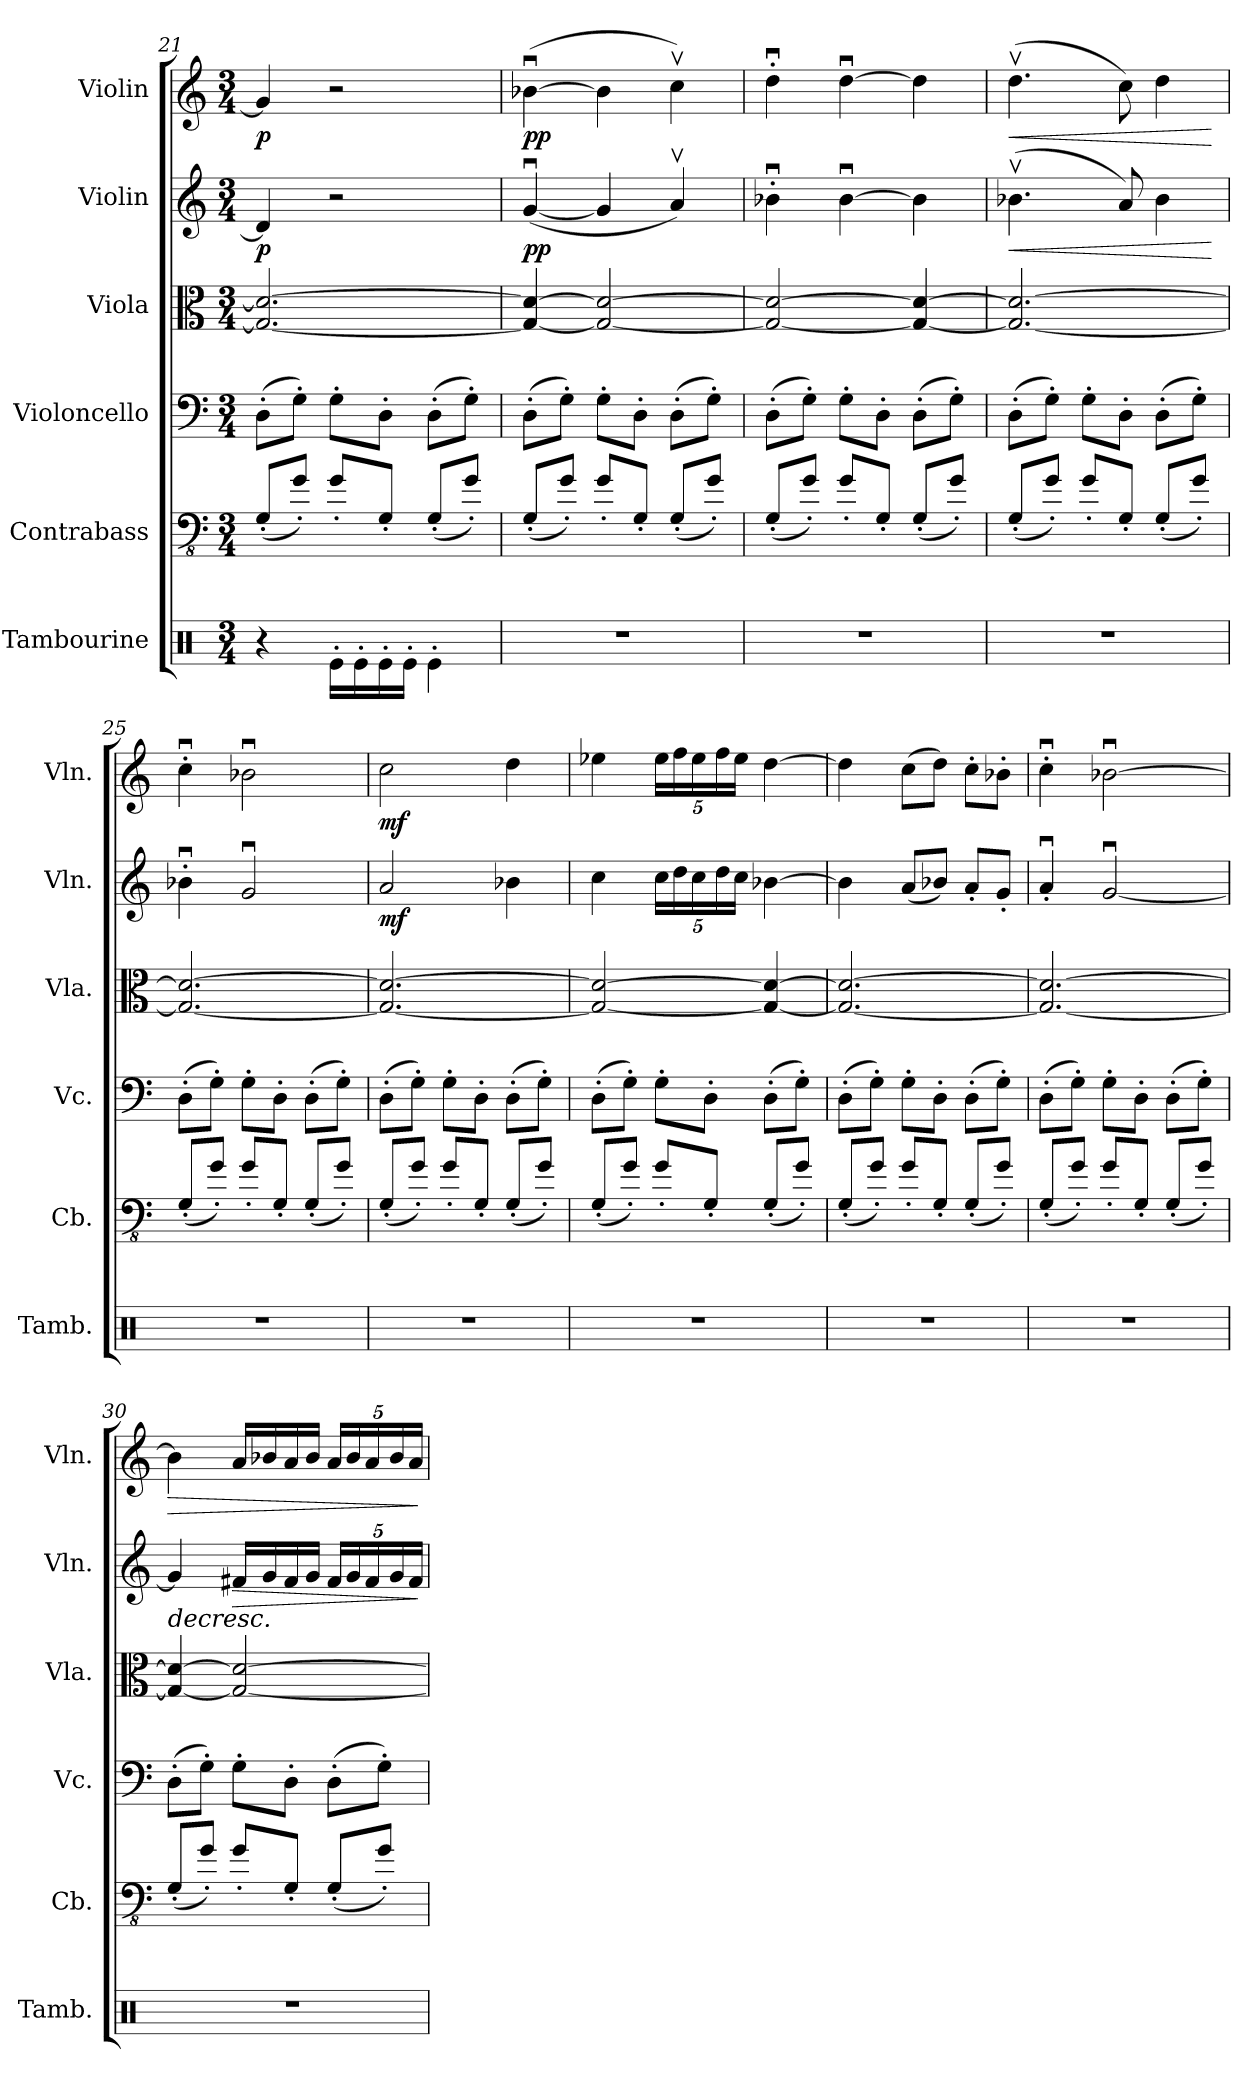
**kern	**kern	**kern	**kern	**kern	**dynam	**kern	**dynam
*part6	*part5	*part4	*part3	*part2	*part2	*part1	*part1
*staff6	*staff5	*staff4	*staff3	*staff2	*staff2	*staff1	*staff1
*I"Tambourine	*I"Contrabass	*I"Violoncello	*I"Viola	*I"Violin	*	*I"Violin	*
*I'Tamb.	*I'Cb.	*I'Vc.	*I'Vla.	*I'Vln.	*	*I'Vln.	*
*clefX	*clefFv4	*clefF4	*clefC3	*clefG2	*	*clefG2	*
*	*ITrd7c12	*	*	*	*	*	*
*k[]	*k[]	*k[]	*k[]	*k[]	*	*k[]	*
*M3/4	*M3/4	*M3/4	*M3/4	*M3/4	*	*M3/4	*
=21	=21	=21	=21	=21	=21	=21	=21
!	!	!	!	!	!LO:DY:b	!	!LO:DY:b
4r	(8GGG'/L	(8D'\L	2.G/_ 2.d/_	4d/]	p	4g/]	p
.	8GG'/J)	8G'\J)	.	.	.	.	.
16Re'\LL	8GG'/L	8G'\L	.	2r	.	2r	.
16Re'\	.	.	.	.	.	.	.
16Re'\	8GGG'/J	8D'\J	.	.	.	.	.
16Re'\JJ	.	.	.	.	.	.	.
4Re'\	(8GGG'/L	(8D'\L	.	.	.	.	.
.	8GG'/J)	8G'\J)	.	.	.	.	.
!!LO:LB:g=z
=22	=22	=22	=22	=22	=22	=22	=22
!	!	!	!	!	!LO:DY:b	!	!LO:DY:b
2.r	(8GGG'/L	(8D'\L	4G/_ 4d/_	([4gu/	pp	([4b-Xu\	pp
.	8GG'/J)	8G'\J)	.	.	.	.	.
.	8GG'/L	8G'\L	2G/_ 2d/_	4g/]	.	4b-\]	.
.	8GGG'/J	8D'\J	.	.	.	.	.
.	(8GGG'/L	(8D'\L	.	4av/)	.	4ccv\)	.
.	8GG'/J)	8G'\J)	.	.	.	.	.
=23	=23	=23	=23	=23	=23	=23	=23
2.r	(8GGG'/L	(8D'\L	2G/_ 2d/_	4b-Xu'\	.	4ddu'\	.
.	8GG'/J)	8G'\J)	.	.	.	.	.
.	8GG'/L	8G'\L	.	[4b-u\	.	[4ddu\	.
.	8GGG'/J	8D'\J	.	.	.	.	.
.	(8GGG'/L	(8D'\L	4G/_ 4d/_	4b-\]	.	4dd\]	.
.	8GG'/J)	8G'\J)	.	.	.	.	.
=24	=24	=24	=24	=24	=24	=24	=24
!	!	!	!	!	!LO:HP:b	!	!LO:HP:b
2.r	(8GGG'/L	(8D'\L	2.G/_ 2.d/_	(4.b-Xv\	<	(4.ddv\	<
.	8GG'/J)	8G'\J)	.	.	.	.	.
.	8GG'/L	8G'\L	.	.	.	.	.
.	8GGG'/J	8D'\J	.	8a/)	.	8cc\)	.
.	(8GGG'/L	(8D'\L	.	4b-\	.	4dd\	.
.	8GG'/J)	8G'\J)	.	.	.	.	.
.	.	.	.	.	[	.	[
=25	=25	=25	=25	=25	=25	=25	=25
2.r	(8GGG'/L	(8D'\L	2.G/_ 2.d/_	4b-Xu'\	.	4ccu'\	.
.	8GG'/J)	8G'\J)	.	.	.	.	.
.	8GG'/L	8G'\L	.	2gu/	.	2b-Xu\	.
.	8GGG'/J	8D'\J	.	.	.	.	.
.	(8GGG'/L	(8D'\L	.	.	.	.	.
.	8GG'/J)	8G'\J)	.	.	.	.	.
=26	=26	=26	=26	=26	=26	=26	=26
!	!	!	!	!	!LO:DY:b	!	!LO:DY:b
2.r	(8GGG'/L	(8D'\L	2.G/_ 2.d/_	2a/	mf	2cc\	mf
.	8GG'/J)	8G'\J)	.	.	.	.	.
.	8GG'/L	8G'\L	.	.	.	.	.
.	8GGG'/J	8D'\J	.	.	.	.	.
.	(8GGG'/L	(8D'\L	.	4b-X\	.	4dd\	.
.	8GG'/J)	8G'\J)	.	.	.	.	.
=27	=27	=27	=27	=27	=27	=27	=27
2.r	(8GGG'/L	(8D'\L	2G/_ 2d/_	4cc\	.	4ee-X\	.
.	8GG'/J)	8G'\J)	.	.	.	.	.
*	*	*	*	*Xbrackettup	*	*Xbrackettup	*
.	8GG'/L	8G'\L	.	20cc\LL	.	20ee-\LL	.
.	.	.	.	20dd\	.	20ff\	.
.	.	.	.	20cc\	.	20ee-\	.
.	8GGG'/J	8D'\J	.	.	.	.	.
.	.	.	.	20dd\	.	20ff\	.
.	.	.	.	20cc\JJ	.	20ee-\JJ	.
.	(8GGG'/L	(8D'\L	4G/_ 4d/_	[4b-X\	.	[4dd\	.
.	8GG'/J)	8G'\J)	.	.	.	.	.
!!LO:PB:g=z
=28	=28	=28	=28	=28	=28	=28	=28
2.r	(8GGG'/L	(8D'\L	2.G/_ 2.d/_	4b-\]	.	4dd\]	.
.	8GG'/J)	8G'\J)	.	.	.	.	.
.	8GG'/L	8G'\L	.	(8a/L	.	(8cc\L	.
.	8GGG'/J	8D'\J	.	8b-X/J)	.	8dd\J)	.
.	(8GGG'/L	(8D'\L	.	8a'/L	.	8cc'\L	.
.	8GG'/J)	8G'\J)	.	8g'/J	.	8b-X'\J	.
=29	=29	=29	=29	=29	=29	=29	=29
2.r	(8GGG'/L	(8D'\L	2.G/_ 2.d/_	4au'/	.	4ccu'\	.
.	8GG'/J)	8G'\J)	.	.	.	.	.
.	8GG'/L	8G'\L	.	[2gu/	.	[2b-Xu\	.
.	8GGG'/J	8D'\J	.	.	.	.	.
.	(8GGG'/L	(8D'\L	.	.	.	.	.
.	8GG'/J)	8G'\J)	.	.	.	.	.
=30	=30	=30	=30	=30	=30	=30	=30
!	!	!	!	!	!LO:HP:b	!	!LO:HP:b
2.r	(8GGG'/L	(8D'\L	4G/_ 4d/_	4g/]	>	4b-\]	>
.	8GG'/J)	8G'\J)	.	.	.	.	.
!	!	!	!	!	!LO:HP:b	!	!
.	8GG'/L	8G'\L	2G/_ 2d/_	16f#X/LL	>	16a/LL	.
.	.	.	.	16g/	.	16b-X/	.
.	8GGG'/J	8D'\J	.	16f#/	.	16a/	.
.	.	.	.	16g/JJ	.	16b-/JJ	.
.	(8GGG'/L	(8D'\L	.	20f#/LL	.	20a/LL	.
.	.	.	.	20g/	.	20b-/	.
.	.	.	.	20f#/	.	20a/	.
.	8GG'/J)	8G'\J)	.	.	.	.	.
.	.	.	.	20g/	.	20b-/	.
.	.	.	.	20f#/JJ	.	20a/JJ	.
.	.	.	.	.	] ]	.	]
=	=	=	=	=	=	=	=
*-	*-	*-	*-	*-	*-	*-	*-
